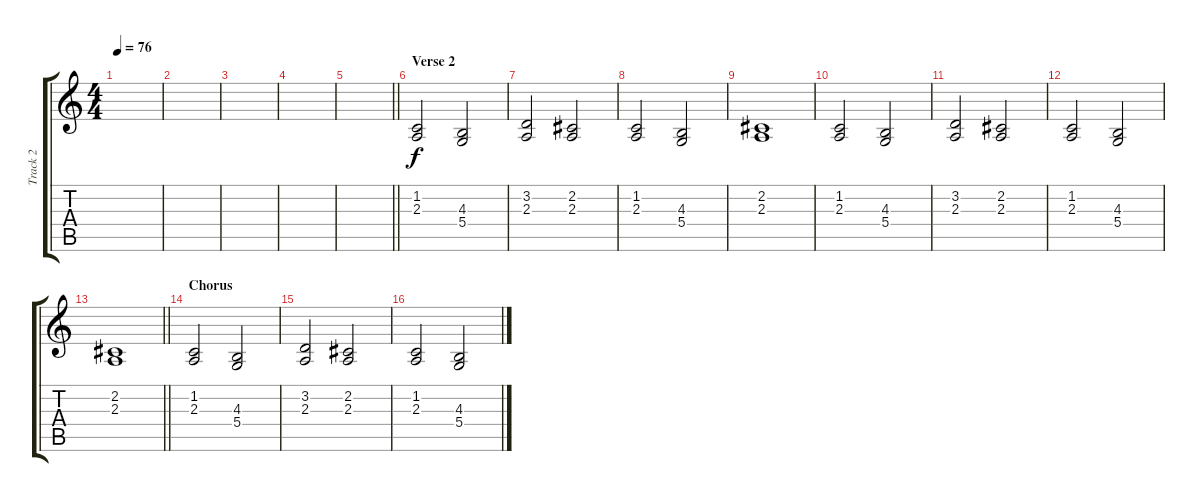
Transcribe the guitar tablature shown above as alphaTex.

\track ("Track 2" "Track 2") {instrument electricpiano2}
\staff {score tabs}
\tuning (E4 B3 G3 D3 A2 E2) {hide}
\ts (4 4)
\tempo 76
\clef g2
\ks c
|
|
|
|
\barLineRight lightlight
|
\section ("" "Verse 2")
(1.2 2.3).2 (4.3 5.4).2 |
(3.2 2.3).2 (2.2 2.3).2 |
(1.2 2.3).2 (4.3 5.4).2 |
(2.2 2.3).1 |
(1.2 2.3).2 (4.3 5.4).2 |
(3.2 2.3).2 (2.2 2.3).2 |
(1.2 2.3).2 (4.3 5.4).2 |
\barLineRight lightlight
(2.2 2.3).1 |
\section ("" "Chorus")
(1.2 2.3).2 (4.3 5.4).2 |
(3.2 2.3).2 (2.2 2.3).2 |
(1.2 2.3).2 (4.3 5.4).2
